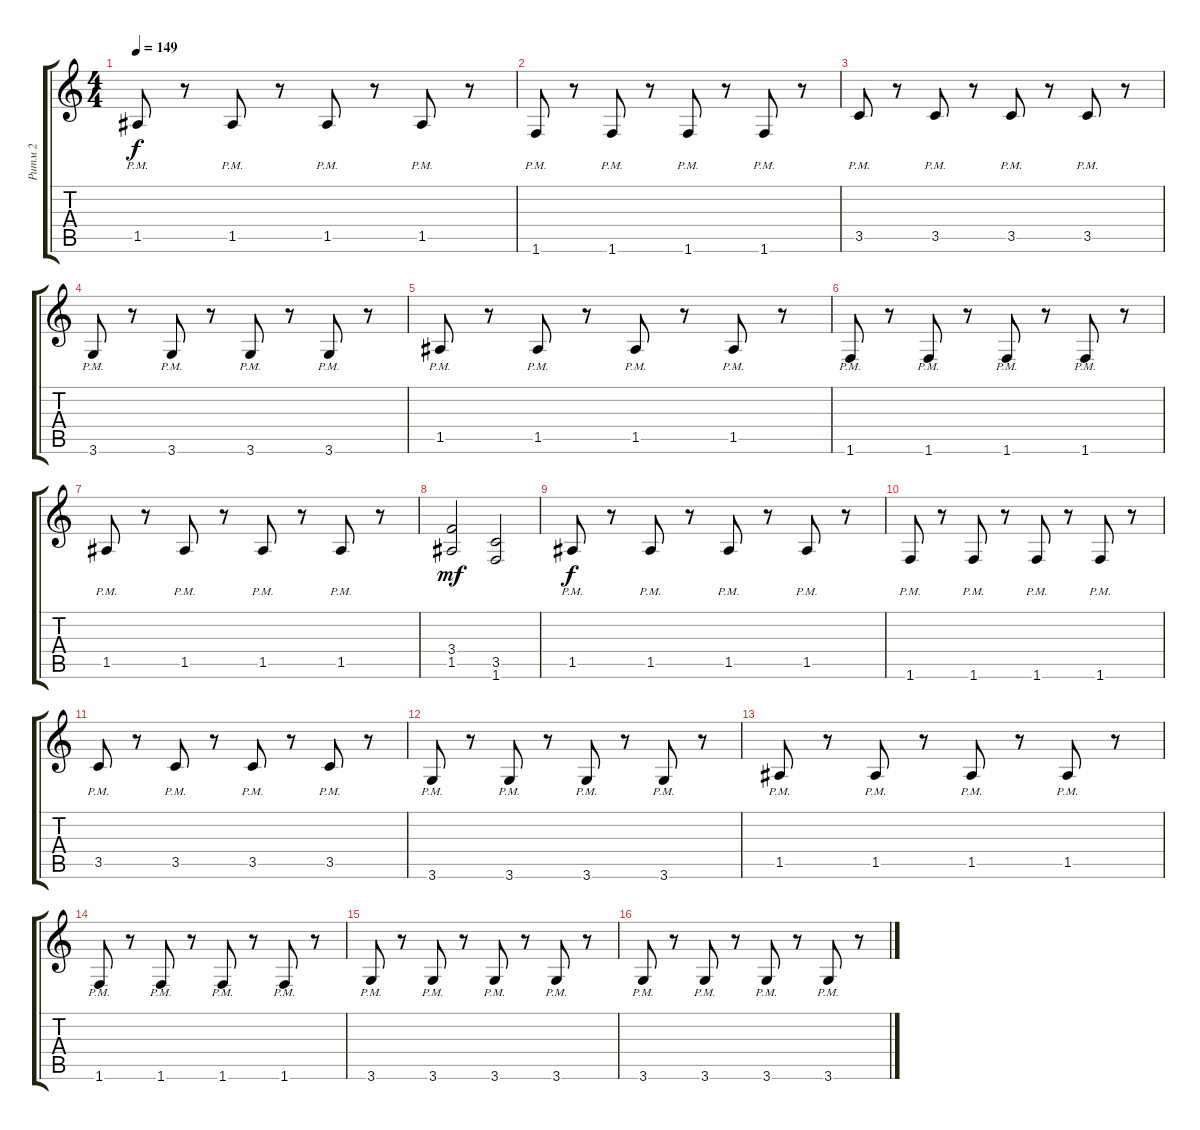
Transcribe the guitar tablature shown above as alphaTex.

\track ("Ритм 2" "Ритм 2") {instrument distortionguitar}
\staff {score tabs}
\tuning (E4 B3 G3 D3 A2 E2) {hide}
\ts (4 4)
\tempo 149
\clef g2
\ks c
1.5{pm}.8{dy f} r.8 1.5{pm}.8 r.8 1.5{pm}.8 r.8 1.5{pm}.8 r.8 |
1.6{pm}.8 r.8 1.6{pm}.8 r.8 1.6{pm}.8 r.8 1.6{pm}.8 r.8 |
3.5{pm}.8 r.8 3.5{pm}.8 r.8 3.5{pm}.8 r.8 3.5{pm}.8 r.8 |
3.6{pm}.8 r.8 3.6{pm}.8 r.8 3.6{pm}.8 r.8 3.6{pm}.8 r.8 |
1.5{pm}.8 r.8 1.5{pm}.8 r.8 1.5{pm}.8 r.8 1.5{pm}.8 r.8 |
1.6{pm}.8 r.8 1.6{pm}.8 r.8 1.6{pm}.8 r.8 1.6{pm}.8 r.8 |
1.5{pm}.8 r.8 1.5{pm}.8 r.8 1.5{pm}.8 r.8 1.5{pm}.8 r.8 |
(3.4 1.5).2{dy mf} (3.5 1.6).2 |
1.5{pm}.8{dy f} r.8 1.5{pm}.8 r.8 1.5{pm}.8 r.8 1.5{pm}.8 r.8 |
1.6{pm}.8 r.8 1.6{pm}.8 r.8 1.6{pm}.8 r.8 1.6{pm}.8 r.8 |
3.5{pm}.8 r.8 3.5{pm}.8 r.8 3.5{pm}.8 r.8 3.5{pm}.8 r.8 |
3.6{pm}.8 r.8 3.6{pm}.8 r.8 3.6{pm}.8 r.8 3.6{pm}.8 r.8 |
1.5{pm}.8 r.8 1.5{pm}.8 r.8 1.5{pm}.8 r.8 1.5{pm}.8 r.8 |
1.6{pm}.8 r.8 1.6{pm}.8 r.8 1.6{pm}.8 r.8 1.6{pm}.8 r.8 |
3.6{pm}.8 r.8 3.6{pm}.8 r.8 3.6{pm}.8 r.8 3.6{pm}.8 r.8 |
3.6{pm}.8 r.8 3.6{pm}.8 r.8 3.6{pm}.8 r.8 3.6{pm}.8 r.8
